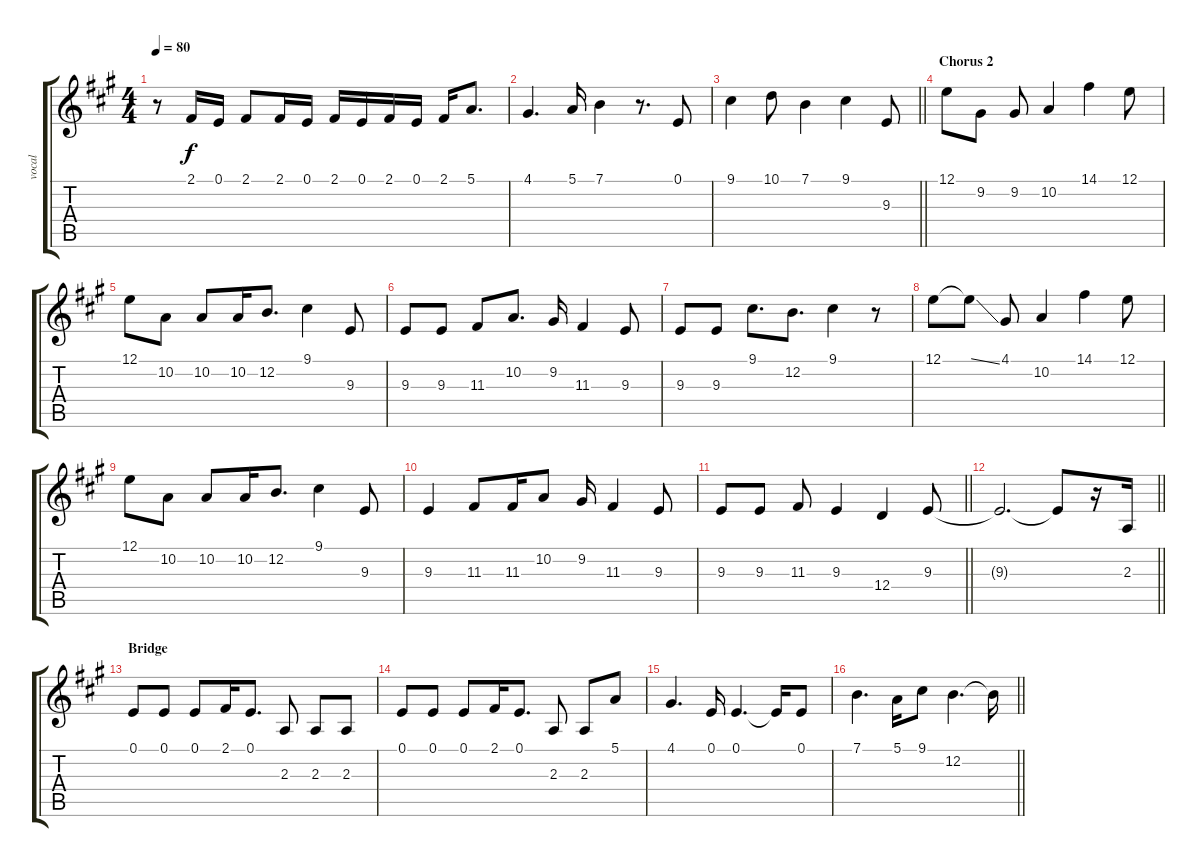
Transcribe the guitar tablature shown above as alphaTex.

\track ("vocal" "vocal") {instrument synthvoice}
\staff {score tabs}
\tuning (E4 B3 G3 D3 A2 E2) {hide}
\ts (4 4)
\tempo 80
\clef g2
\ks a
r.8{dy f} 2.1.16 0.1.16 2.1.8 2.1.16 0.1.16 2.1.16 0.1.16 2.1.16 0.1.16 2.1.16 5.1.8{d} |
4.1.4{d} 5.1.16 7.1.4 r.8{d} 0.1.8 |
\barLineRight lightlight
9.1.4 10.1.8 7.1.4 9.1.4 9.3.8 |
\section ("" "Chorus 2")
12.1.8 9.2.8 9.2.8 10.2.4 14.1.4 12.1.8 |
12.1.8 10.2.8 10.2.8 10.2.16 12.2.8{d} 9.1.4 9.3.8 |
9.3.8 9.3.8 11.3.8 10.2.8{d} 9.2.16 11.3.4 9.3.8 |
9.3.8 9.3.8 9.1.8{d} 12.2.8{d} 9.1.4 r.8 |
12.1.8 12.1{ss t}.8 4.1.8 10.2.4 14.1.4 12.1.8 |
12.1.8 10.2.8 10.2.8 10.2.16 12.2.8{d} 9.1.4 9.3.8 |
9.3.4 11.3.8 11.3.16 10.2.8 9.2.16 11.3.4 9.3.8 |
\barLineRight lightlight
9.3.8 9.3.8 11.3.8 9.3.4 12.4.4 9.3.8 |
\barLineRight lightlight
9.3{t}.2{d} 9.3{t}.8 r.16 2.3.16 |
\section ("" "Bridge")
0.1.8 0.1.8 0.1.8 2.1.16 0.1.8{d} 2.3.8 2.3.8 2.3.8 |
0.1.8 0.1.8 0.1.8 2.1.16 0.1.8{d} 2.3.8 2.3.8 5.1.8 |
4.1.4{d} 0.1.16 0.1.4{d} 0.1{t}.16 0.1.8 |
\barLineRight lightlight
7.1.4{d} 5.1.16 9.1.8 12.2.4{d} 12.2{t}.16
